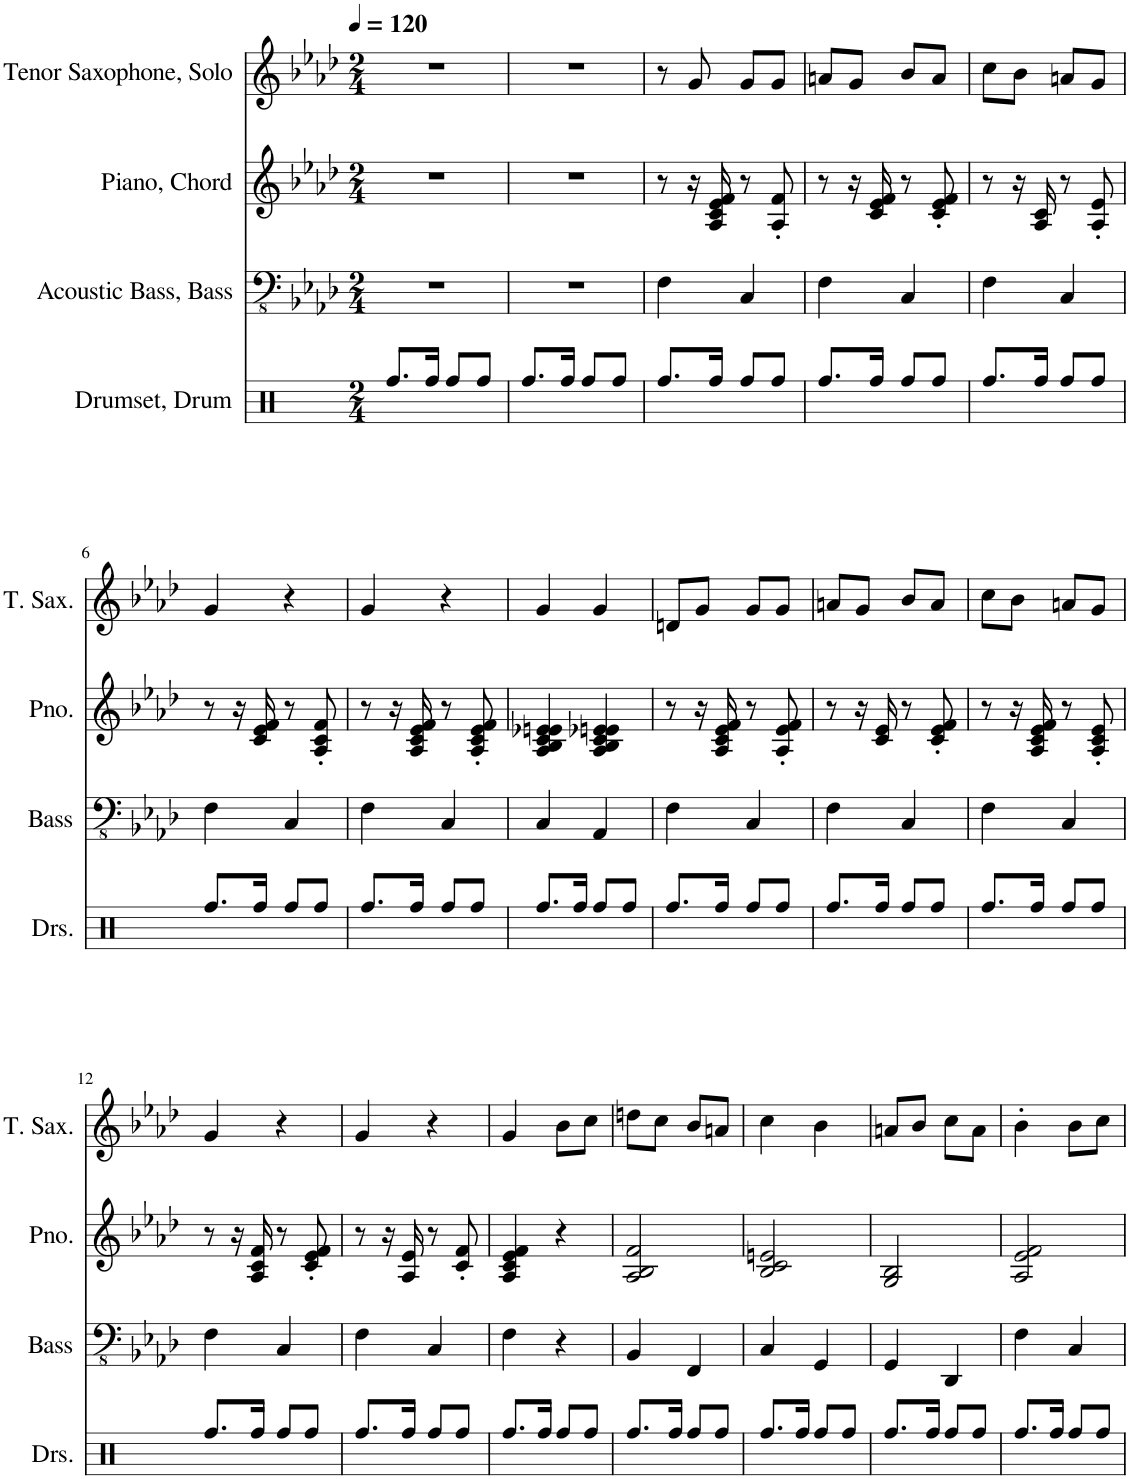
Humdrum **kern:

**kern	**kern	**kern	**kern
*part4	*part3	*part2	*part1
*staff4	*staff3	*staff2	*staff1
*I"Drumset, Drum	*I"Acoustic Bass, Bass	*I"Piano, Chord	*I"Tenor Saxophone, Solo
*I'Drs.	*I'Bass	*I'Pno.	*I'T. Sax.
*clefX	*clefFv4	*clefG2	*clefG2
*	*	*	*Trd8c14
*k[]	*k[b-e-a-d-]	*k[b-e-a-d-]	*k[b-e-a-d-]
*M2/4	*M2/4	*M2/4	*M2/4
*MM120	*MM120	*MM120	*MM120
=1	=1	=1	=1
8.Rff/L	2r	2r	2r
16Rff/Jk	.	.	.
8Rff/L	.	.	.
8Rff/J	.	.	.
=2	=2	=2	=2
8.Rff/L	2r	2r	2r
16Rff/Jk	.	.	.
8Rff/L	.	.	.
8Rff/J	.	.	.
=3	=3	=3	=3
8.Rff/L	4FF\	8r	8r
.	.	16r	8g/
16Rff/Jk	.	16A-/ 16c/ 16e-/ 16f/	.
8Rff/L	4CC/	8r	8g/L
8Rff/J	.	8A-/' 8f/'	8g/J
=4	=4	=4	=4
8.Rff/L	4FF\	8r	8an/L
.	.	16r	8g/J
16Rff/Jk	.	16c/ 16e-/ 16f/	.
8Rff/L	4CC/	8r	8b-/L
8Rff/J	.	8c/' 8e-/' 8f/'	8a/J
=5	=5	=5	=5
8.Rff/L	4FF\	8r	8cc\L
.	.	16r	8b-\J
16Rff/Jk	.	16A-/ 16c/	.
8Rff/L	4CC/	8r	8an/L
8Rff/J	.	8A-/' 8e-/'	8g/J
!!LO:LB:g=z
=6	=6	=6	=6
8.Rff/L	4FF\	8r	4g/
.	.	16r	.
16Rff/Jk	.	16c/ 16e-/ 16f/	.
8Rff/L	4CC/	8r	4r
8Rff/J	.	8A-/' 8c/' 8f/'	.
=7	=7	=7	=7
8.Rff/L	4FF\	8r	4g/
.	.	16r	.
16Rff/Jk	.	16A-/ 16c/ 16e-/ 16f/	.
8Rff/L	4CC/	8r	4r
8Rff/J	.	8A-/' 8c/' 8e-/' 8f/'	.
=8	=8	=8	=8
8.Rff/L	4CC/	4A-/ 4B-/ 4c/ 4e-X/ 4en/	4g/
16Rff/Jk	.	.	.
8Rff/L	4AAA-/	4A-/ 4B-/ 4c/ 4e-X/ 4en/	4g/
8Rff/J	.	.	.
=9	=9	=9	=9
8.Rff/L	4FF\	8r	8dn/L
.	.	16r	8g/J
16Rff/Jk	.	16A-/ 16c/ 16e-/ 16f/	.
8Rff/L	4CC/	8r	8g/L
8Rff/J	.	8A-/' 8e-/' 8f/'	8g/J
=10	=10	=10	=10
8.Rff/L	4FF\	8r	8an/L
.	.	16r	8g/J
16Rff/Jk	.	16c/ 16e-/	.
8Rff/L	4CC/	8r	8b-/L
8Rff/J	.	8c/' 8e-/' 8f/'	8a/J
=11	=11	=11	=11
8.Rff/L	4FF\	8r	8cc\L
.	.	16r	8b-\J
16Rff/Jk	.	16A-/ 16c/ 16e-/ 16f/	.
8Rff/L	4CC/	8r	8an/L
8Rff/J	.	8A-/' 8c/' 8e-/'	8g/J
!!LO:LB:g=z
=12	=12	=12	=12
8.Rff/L	4FF\	8r	4g/
.	.	16r	.
16Rff/Jk	.	16A-/ 16c/ 16f/	.
8Rff/L	4CC/	8r	4r
8Rff/J	.	8c/' 8e-/' 8f/'	.
=13	=13	=13	=13
8.Rff/L	4FF\	8r	4g/
.	.	16r	.
16Rff/Jk	.	16A-/ 16e-/	.
8Rff/L	4CC/	8r	4r
8Rff/J	.	8c/' 8f/'	.
=14	=14	=14	=14
8.Rff/L	4FF\	4A-/ 4c/ 4e-/ 4f/	4g/
16Rff/Jk	.	.	.
8Rff/L	4r	4r	8b-\L
8Rff/J	.	.	8cc\J
=15	=15	=15	=15
8.Rff/L	4BBB-/	2A-/ 2B-/ 2f/	8ddn\L
.	.	.	8cc\J
16Rff/Jk	.	.	.
8Rff/L	4FFF/	.	8b-/L
8Rff/J	.	.	8an/J
=16	=16	=16	=16
8.Rff/L	4CC/	2B-/ 2c/ 2en/	4cc\
16Rff/Jk	.	.	.
8Rff/L	4GGG/	.	4b-\
8Rff/J	.	.	.
=17	=17	=17	=17
8.Rff/L	4GGG/	2G/ 2B-/	8an/L
.	.	.	8b-/J
16Rff/Jk	.	.	.
8Rff/L	4DDD-/	.	8cc\L
8Rff/J	.	.	8a\J
=18	=18	=18	=18
8.Rff/L	4FF\	2A-/ 2e-/ 2f/	4b-'\
16Rff/Jk	.	.	.
8Rff/L	4CC/	.	8b-\L
8Rff/J	.	.	8cc\J
=	=	=	=
*-	*-	*-	*-
